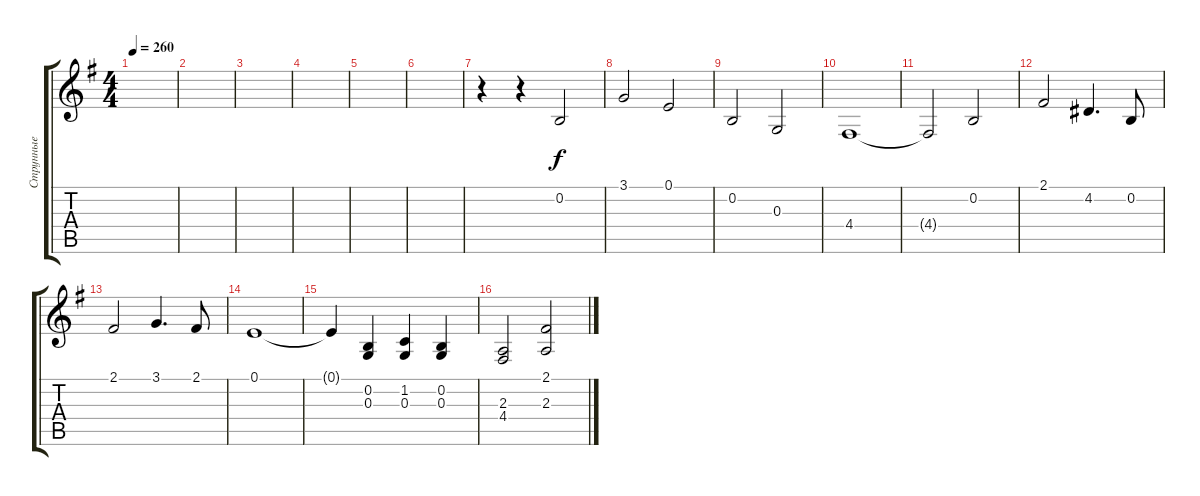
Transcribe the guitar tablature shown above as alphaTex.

\track ("Струнные" "Струнные") {instrument flute}
\staff {score tabs}
\tuning (E4 B3 G3 D3 A2 E2) {hide}
\ts (4 4)
\tempo 260
\clef g2
\ks g
|
|
|
|
|
|
r.4 r.4 0.2.2{dy f} |
3.1.2 0.1.2 |
0.2.2 0.3.2 |
4.4.1 |
4.4{t}.2 0.2.2 |
2.1.2 4.2.4{d} 0.2.8 |
2.1.2 3.1.4{d} 2.1.8 |
0.1.1 |
0.1{t}.4 (0.2 0.3).4 (1.2 0.3).4 (0.2 0.3).4 |
(2.3 4.4).2 (2.1 2.3).2
